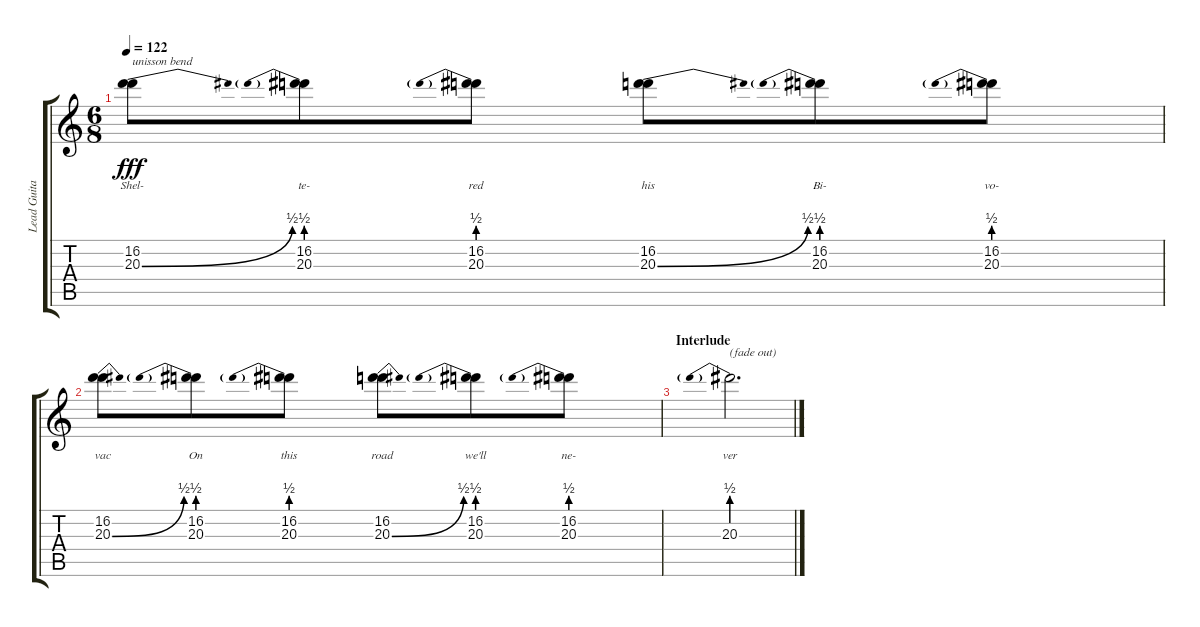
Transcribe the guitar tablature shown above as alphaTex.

\track ("Lead Guitar" "Lead Guita") {instrument distortionguitar}
\staff {score tabs}
\tuning (Eb4 Bb3 Gb3 Db3 Ab2 Eb2) {hide}
\ts (6 8)
\tempo 122
\clef g2
\ks c
(16.2 20.3{be (bend 0 0 60 2)}).8{txt "unisson bend" lyrics (0 "Shel-") lyrics (1 "") lyrics (2 "") lyrics (3 "") lyrics (4 "") dy fff} (16.2 20.3{be (prebend 0 2 60 2)}).8{lyrics (0 "te-") lyrics (1 "") lyrics (2 "") lyrics (3 "") lyrics (4 "")} (16.2 20.3{be (prebend 0 2 60 2)}).8{lyrics (0 "red") lyrics (1 "") lyrics (2 "") lyrics (3 "") lyrics (4 "")} (16.2 20.3{be (bend 0 0 60 2)}).8{lyrics (0 "his") lyrics (1 "") lyrics (2 "") lyrics (3 "") lyrics (4 "")} (16.2 20.3{be (prebend 0 2 60 2)}).8{lyrics (0 "Bi-") lyrics (1 "") lyrics (2 "") lyrics (3 "") lyrics (4 "")} (16.2 20.3{be (prebend 0 2 60 2)}).8{lyrics (0 "vo-") lyrics (1 "") lyrics (2 "") lyrics (3 "") lyrics (4 "")} |
(16.2 20.3{be (bend 0 0 60 2)}).8{lyrics (0 "vac") lyrics (1 "") lyrics (2 "") lyrics (3 "") lyrics (4 "")} (16.2 20.3{be (prebend 0 2 60 2)}).8{lyrics (0 "On") lyrics (1 "") lyrics (2 "") lyrics (3 "") lyrics (4 "")} (16.2 20.3{be (prebend 0 2 60 2)}).8{lyrics (0 "this") lyrics (1 "") lyrics (2 "") lyrics (3 "") lyrics (4 "")} (16.2 20.3{be (bend 0 0 60 2)}).8{lyrics (0 "road") lyrics (1 "") lyrics (2 "") lyrics (3 "") lyrics (4 "")} (16.2 20.3{be (prebend 0 2 60 2)}).8{lyrics (0 "we'll") lyrics (1 "") lyrics (2 "") lyrics (3 "") lyrics (4 "")} (16.2 20.3{be (prebend 0 2 60 2)}).8{lyrics (0 "ne-") lyrics (1 "") lyrics (2 "") lyrics (3 "") lyrics (4 "")} |
\section ("" "Interlude")
20.3{be (prebend 0 2 60 2)}.2{d txt "(fade out)" lyrics (0 "ver") lyrics (1 "") lyrics (2 "") lyrics (3 "") lyrics (4 "") volume 0}
